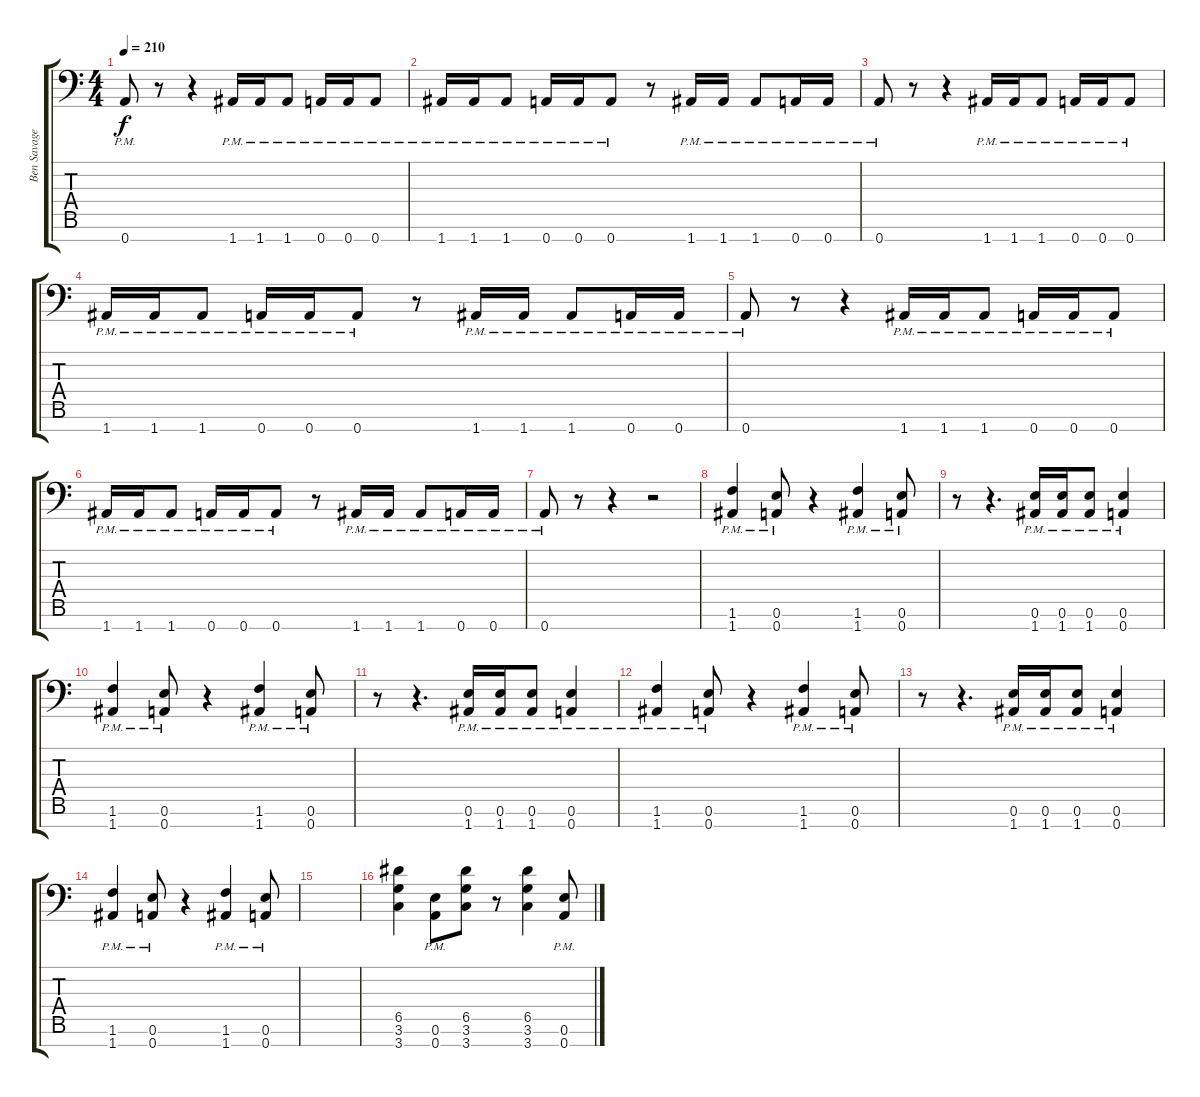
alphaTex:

\track ("Ben Savage (Guitar)" "Ben Savage") {instrument distortionguitar}
\staff {score tabs}
\tuning (E4 B3 G3 D3 A2 E2 A1) {hide}
\ts (4 4)
\tempo 210
\clef f4
\ks c
0.7{pm}.8{dy f} r.8 r.4 1.7{pm}.16 1.7{pm}.16 1.7{pm}.8 0.7{pm}.16 0.7{pm}.16 0.7{pm}.8 |
1.7{pm}.16 1.7{pm}.16 1.7{pm}.8 0.7{pm}.16 0.7{pm}.16 0.7{pm}.8 r.8 1.7{pm}.16 1.7{pm}.16 1.7{pm}.8 0.7{pm}.16 0.7{pm}.16 |
0.7{pm}.8 r.8 r.4 1.7{pm}.16 1.7{pm}.16 1.7{pm}.8 0.7{pm}.16 0.7{pm}.16 0.7{pm}.8 |
1.7{pm}.16 1.7{pm}.16 1.7{pm}.8 0.7{pm}.16 0.7{pm}.16 0.7{pm}.8 r.8 1.7{pm}.16 1.7{pm}.16 1.7{pm}.8 0.7{pm}.16 0.7{pm}.16 |
0.7{pm}.8 r.8 r.4 1.7{pm}.16 1.7{pm}.16 1.7{pm}.8 0.7{pm}.16 0.7{pm}.16 0.7{pm}.8 |
1.7{pm}.16 1.7{pm}.16 1.7{pm}.8 0.7{pm}.16 0.7{pm}.16 0.7{pm}.8 r.8 1.7{pm}.16 1.7{pm}.16 1.7{pm}.8 0.7{pm}.16 0.7{pm}.16 |
0.7{pm}.8 r.8 r.4 r.2 |
(1.6{pm} 1.7{pm}).4 (0.6{pm} 0.7{pm}).8 r.4 (1.6{pm} 1.7{pm}).4 (0.6{pm} 0.7{pm}).8 |
r.8 r.4{d} (0.6{pm} 1.7{pm}).16 (0.6{pm} 1.7{pm}).16 (0.6{pm} 1.7{pm}).8 (0.6{pm} 0.7{pm}).4 |
(1.6{pm} 1.7{pm}).4 (0.6{pm} 0.7{pm}).8 r.4 (1.6{pm} 1.7{pm}).4 (0.6{pm} 0.7{pm}).8 |
r.8 r.4{d} (0.6{pm} 1.7{pm}).16 (0.6{pm} 1.7{pm}).16 (0.6{pm} 1.7{pm}).8 (0.6{pm} 0.7{pm}).4 |
(1.6{pm} 1.7{pm}).4 (0.6{pm} 0.7{pm}).8 r.4 (1.6{pm} 1.7{pm}).4 (0.6{pm} 0.7{pm}).8 |
r.8 r.4{d} (0.6{pm} 1.7{pm}).16 (0.6{pm} 1.7{pm}).16 (0.6{pm} 1.7{pm}).8 (0.6{pm} 0.7{pm}).4 |
(1.6{pm} 1.7{pm}).4 (0.6{pm} 0.7{pm}).8 r.4 (1.6{pm} 1.7{pm}).4 (0.6{pm} 0.7{pm}).8 |
|
(6.5 3.6 3.7).4 (0.6{pm} 0.7{pm}).8 (6.5 3.6 3.7).8 r.8 (6.5 3.6 3.7).4 (0.6{pm} 0.7{pm}).8
